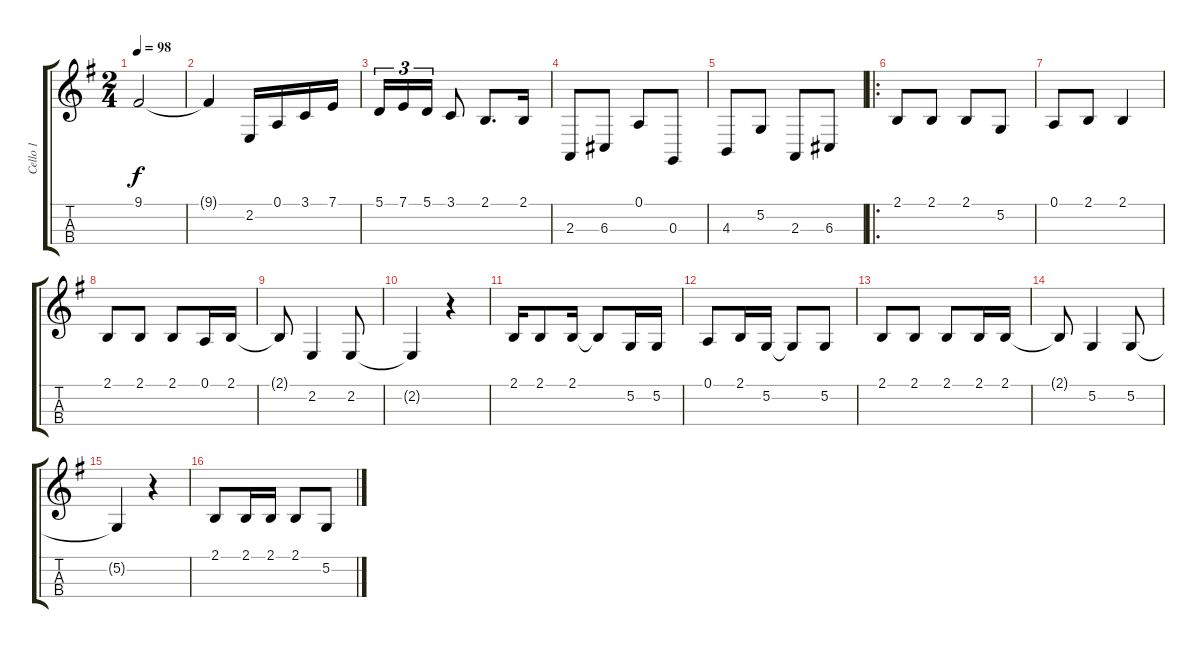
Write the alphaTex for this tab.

\track ("Cello 1" "Cello 1") {instrument cello}
\staff {score tabs}
\tuning (A3 D3 G2 C2) {hide}
\ts (2 4)
\tempo 98
\clef g2
\ks g
9.1.2{dy f} |
9.1{t}.4 2.2.16 0.1.16 3.1.16 7.1.16 |
5.1.16{tu (3 2)} 7.1.16{tu (3 2)} 5.1.16{tu (3 2)} 3.1.8 2.1.8{d} 2.1.16 |
2.3.8 6.3.8 0.1.8 0.3.8 |
4.3.8 5.2.8 2.3.8 6.3.8 |
\ro
2.1.8 2.1.8 2.1.8 5.2.8 |
0.1.8 2.1.8 2.1.4 |
2.1.8 2.1.8 2.1.8 0.1.16 2.1.16 |
2.1{t}.8 2.2.4 2.2.8 |
2.2{t}.4 r.4 |
2.1.16 2.1.8 2.1.16 2.1{t}.8 5.2.16 5.2.16 |
0.1.8 2.1.16 5.2.16 5.2{t}.8 5.2.8 |
2.1.8 2.1.8 2.1.8 2.1.16 2.1.16 |
2.1{t}.8 5.2.4 5.2.8 |
5.2{t}.4 r.4 |
2.1.8 2.1.16 2.1.16 2.1.8 5.2.8
